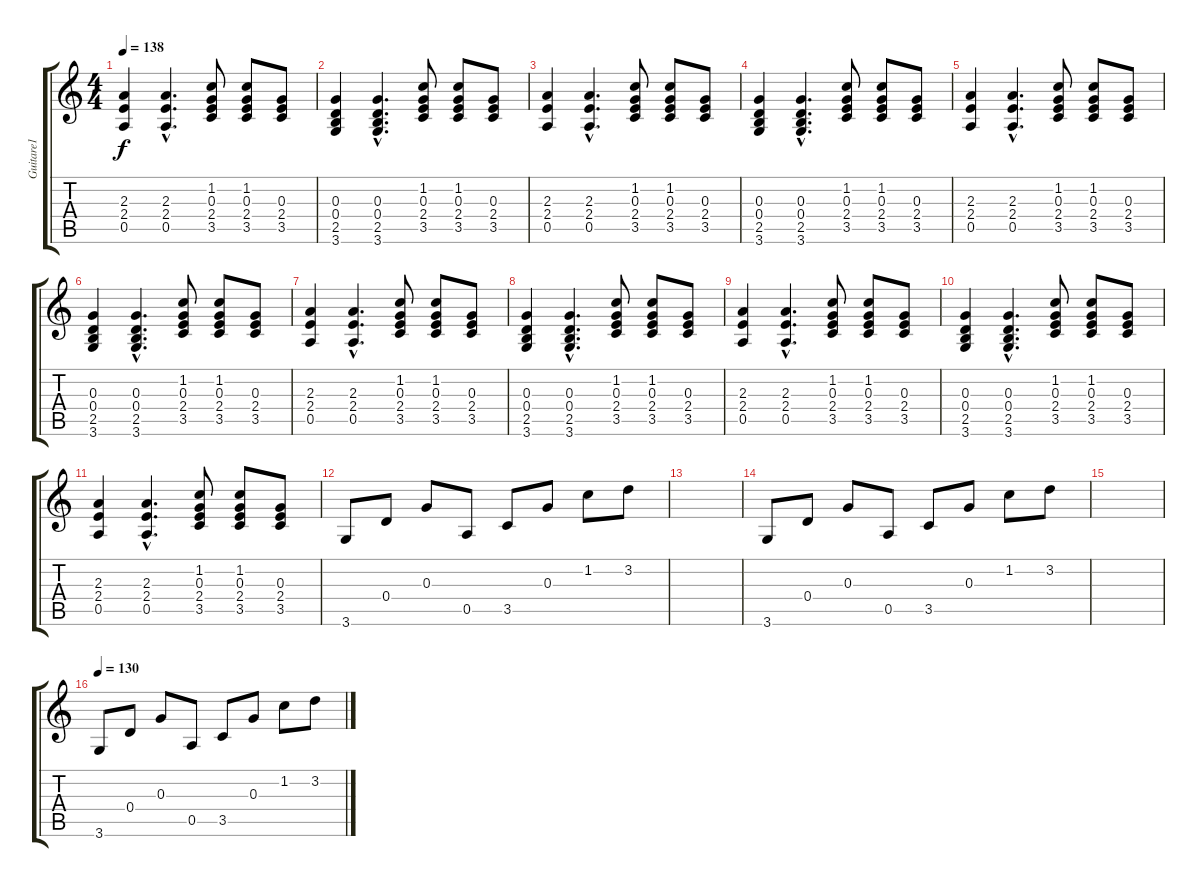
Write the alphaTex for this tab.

\track ("Guitare1" "Guitare1") {instrument electricguitarclean}
\staff {score tabs}
\tuning (E4 B3 G3 D3 A2 E2) {hide}
\ts (4 4)
\tempo 138
\clef g2
\ks c
(2.3 2.4 0.5).4{dy f} (2.3{hac} 2.4{hac} 0.5{hac}).4{d} (1.2 0.3 2.4 3.5).8 (1.2 0.3 2.4 3.5).8 (0.3 2.4 3.5).8 |
(0.3 0.4 2.5 3.6).4 (0.3{hac} 0.4{hac} 2.5{hac} 3.6{hac}).4{d} (1.2 0.3 2.4 3.5).8 (1.2 0.3 2.4 3.5).8 (0.3 2.4 3.5).8 |
(2.3 2.4 0.5).4 (2.3{hac} 2.4{hac} 0.5{hac}).4{d} (1.2 0.3 2.4 3.5).8 (1.2 0.3 2.4 3.5).8 (0.3 2.4 3.5).8 |
(0.3 0.4 2.5 3.6).4 (0.3{hac} 0.4{hac} 2.5{hac} 3.6{hac}).4{d} (1.2 0.3 2.4 3.5).8 (1.2 0.3 2.4 3.5).8 (0.3 2.4 3.5).8 |
(2.3 2.4 0.5).4 (2.3{hac} 2.4{hac} 0.5{hac}).4{d} (1.2 0.3 2.4 3.5).8 (1.2 0.3 2.4 3.5).8 (0.3 2.4 3.5).8 |
(0.3 0.4 2.5 3.6).4 (0.3{hac} 0.4{hac} 2.5{hac} 3.6{hac}).4{d} (1.2 0.3 2.4 3.5).8 (1.2 0.3 2.4 3.5).8 (0.3 2.4 3.5).8 |
(2.3 2.4 0.5).4 (2.3{hac} 2.4{hac} 0.5{hac}).4{d} (1.2 0.3 2.4 3.5).8 (1.2 0.3 2.4 3.5).8 (0.3 2.4 3.5).8 |
(0.3 0.4 2.5 3.6).4 (0.3{hac} 0.4{hac} 2.5{hac} 3.6{hac}).4{d} (1.2 0.3 2.4 3.5).8 (1.2 0.3 2.4 3.5).8 (0.3 2.4 3.5).8 |
(2.3 2.4 0.5).4 (2.3{hac} 2.4{hac} 0.5{hac}).4{d} (1.2 0.3 2.4 3.5).8 (1.2 0.3 2.4 3.5).8 (0.3 2.4 3.5).8 |
(0.3 0.4 2.5 3.6).4 (0.3{hac} 0.4{hac} 2.5{hac} 3.6{hac}).4{d} (1.2 0.3 2.4 3.5).8 (1.2 0.3 2.4 3.5).8 (0.3 2.4 3.5).8 |
(2.3 2.4 0.5).4 (2.3{hac} 2.4{hac} 0.5{hac}).4{d} (1.2 0.3 2.4 3.5).8 (1.2 0.3 2.4 3.5).8 (0.3 2.4 3.5).8 |
3.6.8{volume 10} 0.4.8 0.3.8 0.5.8 3.5.8 0.3.8 1.2.8 3.2.8 |
|
3.6.8 0.4.8 0.3.8 0.5.8 3.5.8 0.3.8 1.2.8 3.2.8 |
|
\tempo 130
3.6.8 0.4.8 0.3.8 0.5.8 3.5.8 0.3.8 1.2.8 3.2.8
